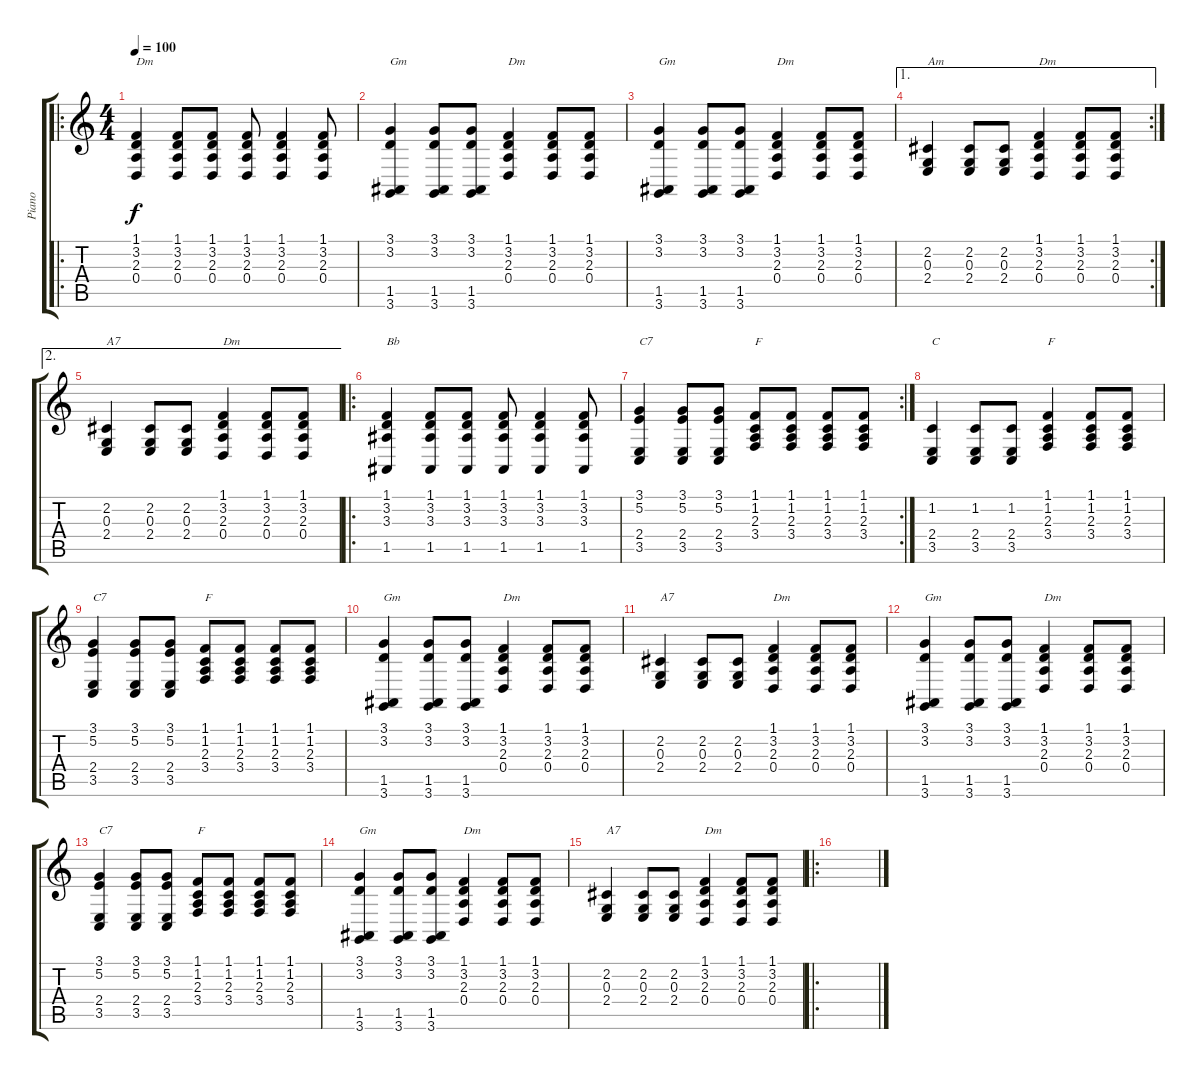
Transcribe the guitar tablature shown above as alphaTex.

\track ("Piano" "Piano") {instrument electricpiano2}
\staff {score tabs}
\tuning (E4 B3 G3 D3 A2 E2) {hide}
\ro
\ts (4 4)
\tempo 100
\clef g2
\ks c
(1.1 3.2 2.3 0.4).4{txt "Dm" dy f instrument electricpiano2} (1.1 3.2 2.3 0.4).8 (1.1 3.2 2.3 0.4).8 (1.1 3.2 2.3 0.4).8 (1.1 3.2 2.3 0.4).4 (1.1 3.2 2.3 0.4).8 |
(3.1 3.2 1.5 3.6).4{txt "Gm"} (3.1 3.2 1.5 3.6).8 (3.1 3.2 1.5 3.6).8 (1.1 3.2 2.3 0.4).4{txt "Dm"} (1.1 3.2 2.3 0.4).8 (1.1 3.2 2.3 0.4).8 |
(3.1 3.2 1.5 3.6).4{txt "Gm"} (3.1 3.2 1.5 3.6).8 (3.1 3.2 1.5 3.6).8 (1.1 3.2 2.3 0.4).4{txt "Dm"} (1.1 3.2 2.3 0.4).8 (1.1 3.2 2.3 0.4).8 |
\ae 1
\rc 2
(2.2 0.3 2.4).4{txt "Am"} (2.2 0.3 2.4).8 (2.2 0.3 2.4).8 (1.1 3.2 2.3 0.4).4{txt "Dm"} (1.1 3.2 2.3 0.4).8 (1.1 3.2 2.3 0.4).8 |
\ae 2
(2.2 0.3 2.4).4{txt "A7"} (2.2 0.3 2.4).8 (2.2 0.3 2.4).8 (1.1 3.2 2.3 0.4).4{txt "Dm"} (1.1 3.2 2.3 0.4).8 (1.1 3.2 2.3 0.4).8 |
\ro
(1.1 3.2 3.3 1.5).4{txt "Bb"} (1.1 3.2 3.3 1.5).8 (1.1 3.2 3.3 1.5).8 (1.1 3.2 3.3 1.5).8 (1.1 3.2 3.3 1.5).4 (1.1 3.2 3.3 1.5).8 |
\rc 2
(3.1 5.2 2.4 3.5).4{txt "C7"} (3.1 5.2 2.4 3.5).8 (3.1 5.2 2.4 3.5).8 (1.1 1.2 2.3 3.4).8{txt "F"} (1.1 1.2 2.3 3.4).8 (1.1 1.2 2.3 3.4).8 (1.1 1.2 2.3 3.4).8 |
(1.2 2.4 3.5).4{txt "C"} (1.2 2.4 3.5).8 (1.2 2.4 3.5).8 (1.1 1.2 2.3 3.4).4{txt "F"} (1.1 1.2 2.3 3.4).8 (1.1 1.2 2.3 3.4).8 |
(3.1 5.2 2.4 3.5).4{txt "C7"} (3.1 5.2 2.4 3.5).8 (3.1 5.2 2.4 3.5).8 (1.1 1.2 2.3 3.4).8{txt "F"} (1.1 1.2 2.3 3.4).8 (1.1 1.2 2.3 3.4).8 (1.1 1.2 2.3 3.4).8 |
(3.1 3.2 1.5 3.6).4{txt "Gm"} (3.1 3.2 1.5 3.6).8 (3.1 3.2 1.5 3.6).8 (1.1 3.2 2.3 0.4).4{txt "Dm"} (1.1 3.2 2.3 0.4).8 (1.1 3.2 2.3 0.4).8 |
(2.2 0.3 2.4).4{txt "A7"} (2.2 0.3 2.4).8 (2.2 0.3 2.4).8 (1.1 3.2 2.3 0.4).4{txt "Dm"} (1.1 3.2 2.3 0.4).8 (1.1 3.2 2.3 0.4).8 |
(3.1 3.2 1.5 3.6).4{txt "Gm"} (3.1 3.2 1.5 3.6).8 (3.1 3.2 1.5 3.6).8 (1.1 3.2 2.3 0.4).4{txt "Dm"} (1.1 3.2 2.3 0.4).8 (1.1 3.2 2.3 0.4).8 |
(3.1 5.2 2.4 3.5).4{txt "C7"} (3.1 5.2 2.4 3.5).8 (3.1 5.2 2.4 3.5).8 (1.1 1.2 2.3 3.4).8{txt "F"} (1.1 1.2 2.3 3.4).8 (1.1 1.2 2.3 3.4).8 (1.1 1.2 2.3 3.4).8 |
(3.1 3.2 1.5 3.6).4{txt "Gm"} (3.1 3.2 1.5 3.6).8 (3.1 3.2 1.5 3.6).8 (1.1 3.2 2.3 0.4).4{txt "Dm"} (1.1 3.2 2.3 0.4).8 (1.1 3.2 2.3 0.4).8 |
(2.2 0.3 2.4).4{txt "A7"} (2.2 0.3 2.4).8 (2.2 0.3 2.4).8 (1.1 3.2 2.3 0.4).4{txt "Dm"} (1.1 3.2 2.3 0.4).8 (1.1 3.2 2.3 0.4).8 |
\ro
